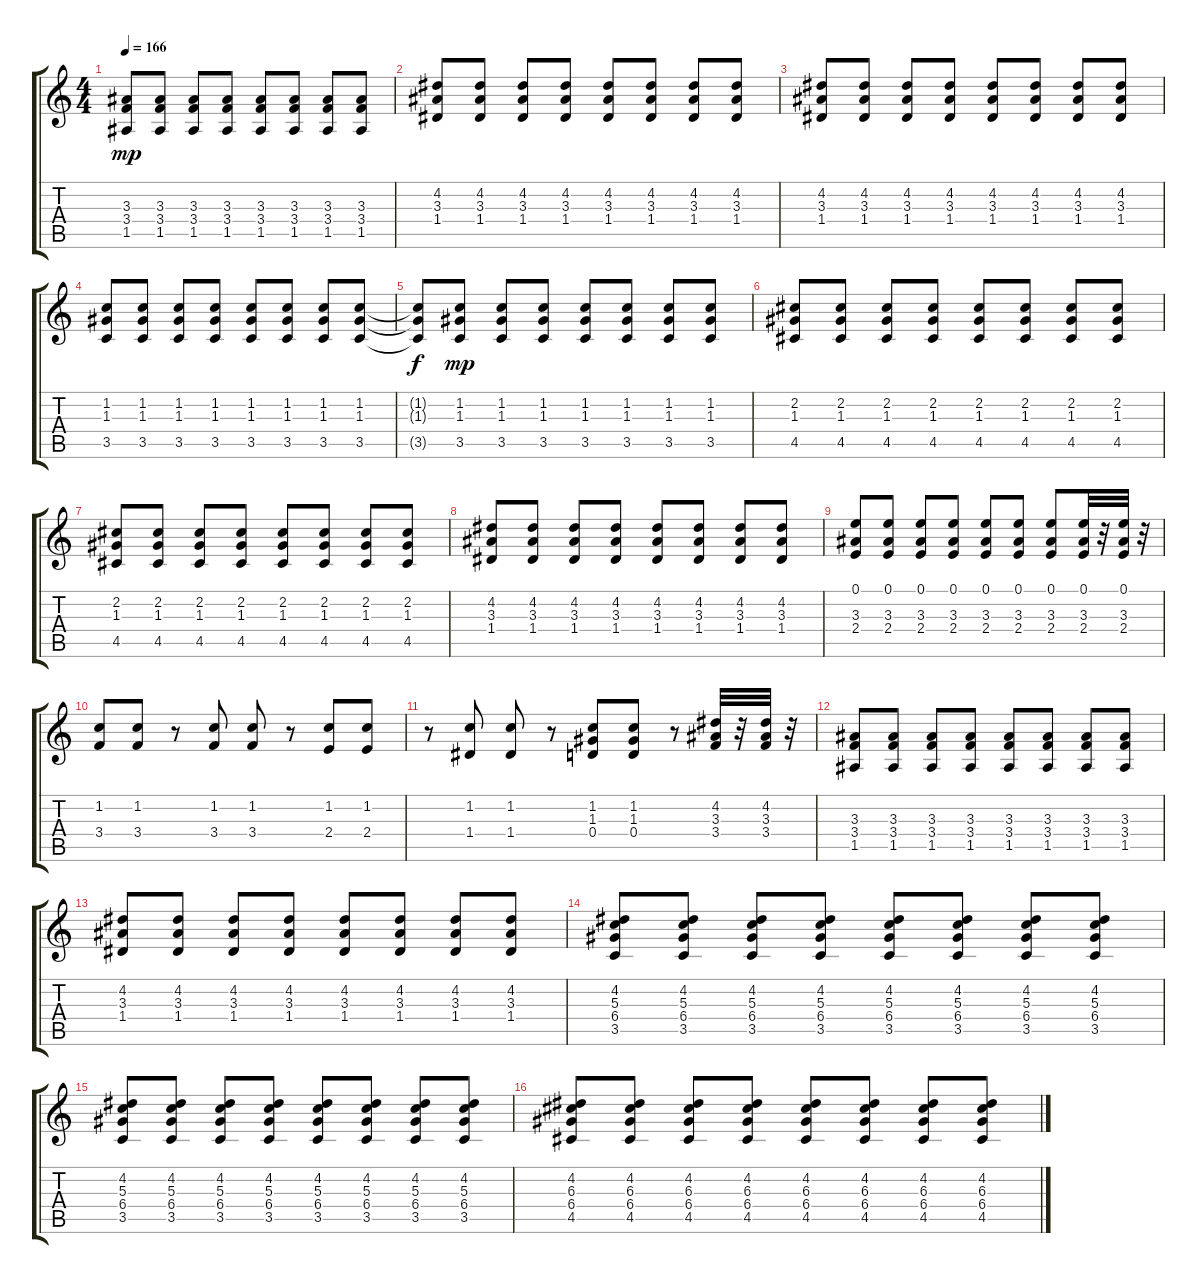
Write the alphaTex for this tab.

\track "" {instrument overdrivenguitar}
\staff {score tabs}
\tuning (E4 B3 G3 D3 A2 E2) {hide}
\ts (4 4)
\tempo 166
\clef g2
\ks c
(3.3 3.4 1.5).8{dy mp} (3.3 3.4 1.5).8 (3.3 3.4 1.5).8 (3.3 3.4 1.5).8 (3.3 3.4 1.5).8 (3.3 3.4 1.5).8 (3.3 3.4 1.5).8 (3.3 3.4 1.5).8 |
(4.2 3.3 1.4).8 (4.2 3.3 1.4).8 (4.2 3.3 1.4).8 (4.2 3.3 1.4).8 (4.2 3.3 1.4).8 (4.2 3.3 1.4).8 (4.2 3.3 1.4).8 (4.2 3.3 1.4).8 |
(4.2 3.3 1.4).8 (4.2 3.3 1.4).8 (4.2 3.3 1.4).8 (4.2 3.3 1.4).8 (4.2 3.3 1.4).8 (4.2 3.3 1.4).8 (4.2 3.3 1.4).8 (4.2 3.3 1.4).8 |
(1.2 1.3 3.5).8 (1.2 1.3 3.5).8 (1.2 1.3 3.5).8 (1.2 1.3 3.5).8 (1.2 1.3 3.5).8 (1.2 1.3 3.5).8 (1.2 1.3 3.5).8 (1.2 1.3 3.5).8 |
(1.2{t} 1.3{t} 3.5{t}).8{dy f} (1.2 1.3 3.5).8{dy mp} (1.2 1.3 3.5).8 (1.2 1.3 3.5).8 (1.2 1.3 3.5).8 (1.2 1.3 3.5).8 (1.2 1.3 3.5).8 (1.2 1.3 3.5).8 |
(2.2 1.3 4.5).8 (2.2 1.3 4.5).8 (2.2 1.3 4.5).8 (2.2 1.3 4.5).8 (2.2 1.3 4.5).8 (2.2 1.3 4.5).8 (2.2 1.3 4.5).8 (2.2 1.3 4.5).8 |
(2.2 1.3 4.5).8 (2.2 1.3 4.5).8 (2.2 1.3 4.5).8 (2.2 1.3 4.5).8 (2.2 1.3 4.5).8 (2.2 1.3 4.5).8 (2.2 1.3 4.5).8 (2.2 1.3 4.5).8 |
(4.2 3.3 1.4).8 (4.2 3.3 1.4).8 (4.2 3.3 1.4).8 (4.2 3.3 1.4).8 (4.2 3.3 1.4).8 (4.2 3.3 1.4).8 (4.2 3.3 1.4).8 (4.2 3.3 1.4).8 |
(0.1 3.3 2.4).8 (0.1 3.3 2.4).8 (0.1 3.3 2.4).8 (0.1 3.3 2.4).8 (0.1 3.3 2.4).8 (0.1 3.3 2.4).8 (0.1 3.3 2.4).8 (0.1 3.3 2.4).32 r.32 (0.1 3.3 2.4).32 r.32 |
(1.2 3.4).8 (1.2 3.4).8 r.8 (1.2 3.4).8 (1.2 3.4).8 r.8 (1.2 2.4).8 (1.2 2.4).8 |
r.8 (1.2 1.4).8 (1.2 1.4).8 r.8 (1.2 1.3 0.4).8 (1.2 1.3 0.4).8 r.8 (4.2 3.3 3.4).32 r.32 (4.2 3.3 3.4).32 r.32 |
(3.3 3.4 1.5).8 (3.3 3.4 1.5).8 (3.3 3.4 1.5).8 (3.3 3.4 1.5).8 (3.3 3.4 1.5).8 (3.3 3.4 1.5).8 (3.3 3.4 1.5).8 (3.3 3.4 1.5).8 |
(4.2 3.3 1.4).8 (4.2 3.3 1.4).8 (4.2 3.3 1.4).8 (4.2 3.3 1.4).8 (4.2 3.3 1.4).8 (4.2 3.3 1.4).8 (4.2 3.3 1.4).8 (4.2 3.3 1.4).8 |
(4.2 5.3 6.4 3.5).8 (4.2 5.3 6.4 3.5).8 (4.2 5.3 6.4 3.5).8 (4.2 5.3 6.4 3.5).8 (4.2 5.3 6.4 3.5).8 (4.2 5.3 6.4 3.5).8 (4.2 5.3 6.4 3.5).8 (4.2 5.3 6.4 3.5).8 |
(4.2 5.3 6.4 3.5).8 (4.2 5.3 6.4 3.5).8 (4.2 5.3 6.4 3.5).8 (4.2 5.3 6.4 3.5).8 (4.2 5.3 6.4 3.5).8 (4.2 5.3 6.4 3.5).8 (4.2 5.3 6.4 3.5).8 (4.2 5.3 6.4 3.5).8 |
(4.2 6.3 6.4 4.5).8 (4.2 6.3 6.4 4.5).8 (4.2 6.3 6.4 4.5).8 (4.2 6.3 6.4 4.5).8 (4.2 6.3 6.4 4.5).8 (4.2 6.3 6.4 4.5).8 (4.2 6.3 6.4 4.5).8 (4.2 6.3 6.4 4.5).8
